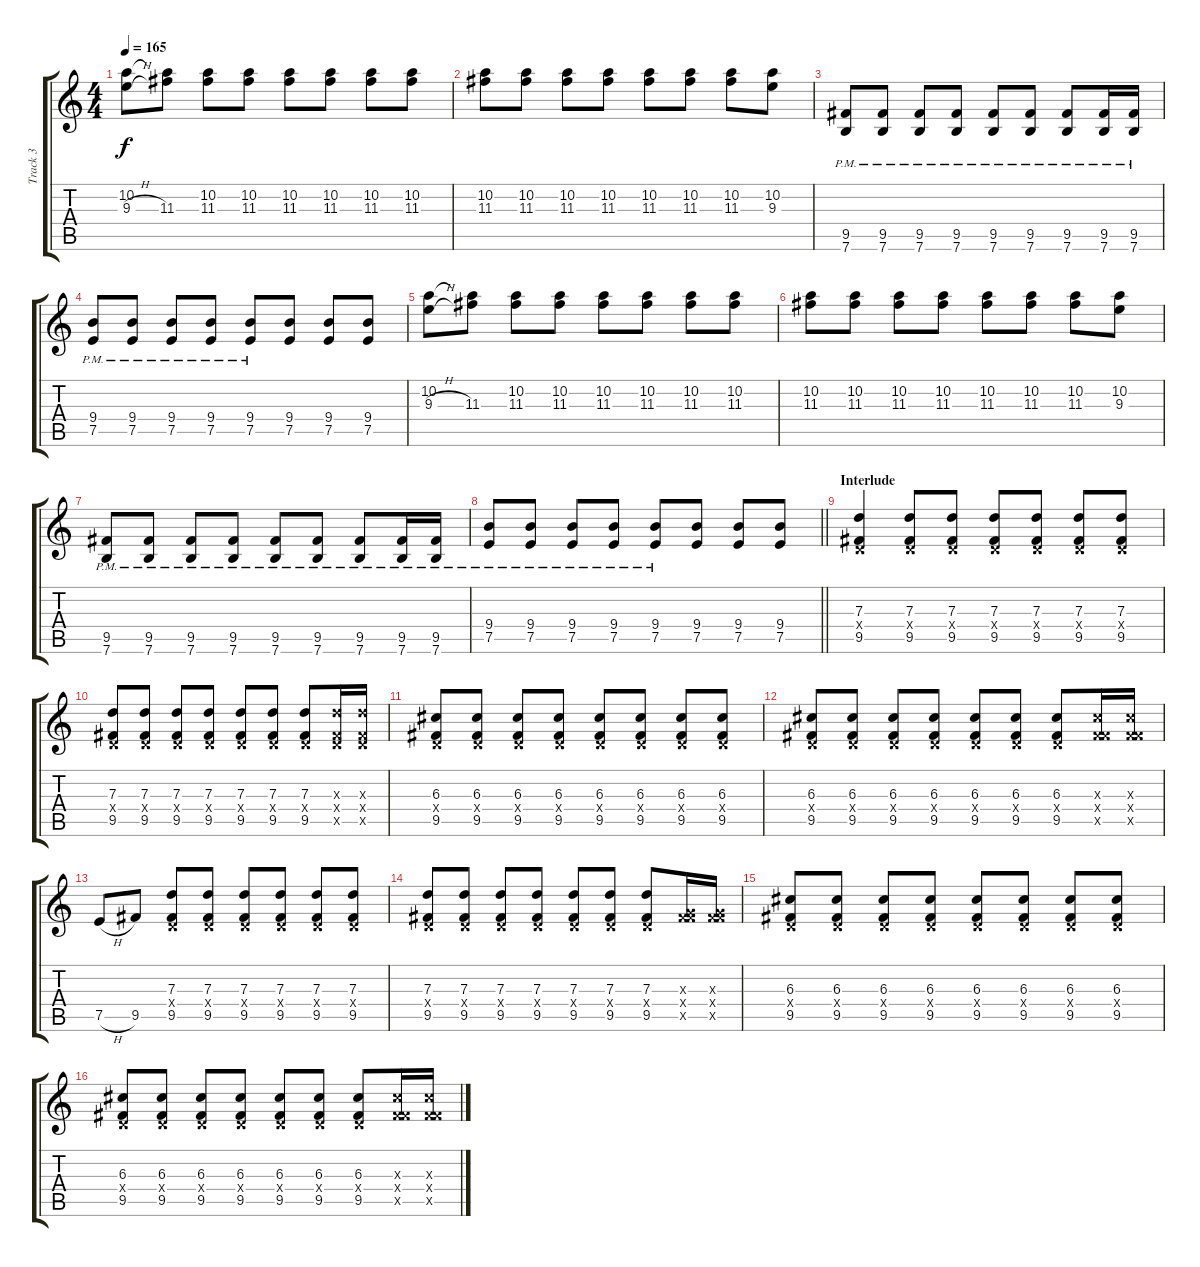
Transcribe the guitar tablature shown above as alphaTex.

\track ("Track 3" "Track 3") {instrument electricguitarclean}
\staff {score tabs}
\tuning (E4 B3 G3 D3 A2 E2) {hide}
\ts (4 4)
\tempo 165
\clef g2
\ks c
(10.2 9.3{h}).8{dy f} (10.2{t} 11.3).8 (10.2 11.3).8 (10.2 11.3).8 (10.2 11.3).8 (10.2 11.3).8 (10.2 11.3).8 (10.2 11.3).8 |
(10.2 11.3).8 (10.2 11.3).8 (10.2 11.3).8 (10.2 11.3).8 (10.2 11.3).8 (10.2 11.3).8 (10.2 11.3).8 (10.2 9.3).8 |
(9.5{pm} 7.6{pm}).8 (9.5{pm} 7.6{pm}).8 (9.5{pm} 7.6{pm}).8 (9.5{pm} 7.6{pm}).8 (9.5{pm} 7.6{pm}).8 (9.5{pm} 7.6{pm}).8 (9.5{pm} 7.6{pm}).8 (9.5{pm} 7.6{pm}).16 (9.5{pm} 7.6{pm}).16 |
(9.4{pm} 7.5{pm}).8 (9.4{pm} 7.5{pm}).8 (9.4{pm} 7.5{pm}).8 (9.4{pm} 7.5{pm}).8 (9.4{pm} 7.5{pm}).8 (9.4 7.5).8 (9.4 7.5).8 (9.4 7.5).8 |
(10.2 9.3{h}).8 (10.2{t} 11.3).8 (10.2 11.3).8 (10.2 11.3).8 (10.2 11.3).8 (10.2 11.3).8 (10.2 11.3).8 (10.2 11.3).8 |
(10.2 11.3).8 (10.2 11.3).8 (10.2 11.3).8 (10.2 11.3).8 (10.2 11.3).8 (10.2 11.3).8 (10.2 11.3).8 (10.2 9.3).8 |
(9.5{pm} 7.6{pm}).8 (9.5{pm} 7.6{pm}).8 (9.5{pm} 7.6{pm}).8 (9.5{pm} 7.6{pm}).8 (9.5{pm} 7.6{pm}).8 (9.5{pm} 7.6{pm}).8 (9.5{pm} 7.6{pm}).8 (9.5{pm} 7.6{pm}).16 (9.5{pm} 7.6{pm}).16 |
\barLineRight lightlight
(9.4{pm} 7.5{pm}).8 (9.4{pm} 7.5{pm}).8 (9.4{pm} 7.5{pm}).8 (9.4{pm} 7.5{pm}).8 (9.4{pm} 7.5{pm}).8 (9.4 7.5).8 (9.4 7.5).8 (9.4 7.5).8 |
\section ("" "Interlude")
(7.3 0.4{x} 9.5).4 (7.3 0.4{x} 9.5).8 (7.3 0.4{x} 9.5).8 (7.3 0.4{x} 9.5).8 (7.3 0.4{x} 9.5).8 (7.3 0.4{x} 9.5).8 (7.3 0.4{x} 9.5).8 |
(7.3 0.4{x} 9.5).8 (7.3 0.4{x} 9.5).8 (7.3 0.4{x} 9.5).8 (7.3 0.4{x} 9.5).8 (7.3 0.4{x} 9.5).8 (7.3 0.4{x} 9.5).8 (7.3 0.4{x} 9.5).8 (7.3{x} 0.4{x} 9.5{x}).16 (7.3{x} 0.4{x} 9.5{x}).16 |
(6.3 0.4{x} 9.5).8 (6.3 0.4{x} 9.5).8 (6.3 0.4{x} 9.5).8 (6.3 0.4{x} 9.5).8 (6.3 0.4{x} 9.5).8 (6.3 0.4{x} 9.5).8 (6.3 0.4{x} 9.5).8 (6.3 0.4{x} 9.5).8 |
(6.3 0.4{x} 9.5).8 (6.3 0.4{x} 9.5).8 (6.3 0.4{x} 9.5).8 (6.3 0.4{x} 9.5).8 (6.3 0.4{x} 9.5).8 (6.3 0.4{x} 9.5).8 (6.3 0.4{x} 9.5).8 (6.3{x} 4.4{x} 9.5{x}).16 (6.3{x} 4.4{x} 9.5{x}).16 |
7.5{h}.8 9.5.8 (7.3 0.4{x} 9.5).8 (7.3 0.4{x} 9.5).8 (7.3 0.4{x} 9.5).8 (7.3 0.4{x} 9.5).8 (7.3 0.4{x} 9.5).8 (7.3 0.4{x} 9.5).8 |
(7.3 0.4{x} 9.5).8 (7.3 0.4{x} 9.5).8 (7.3 0.4{x} 9.5).8 (7.3 0.4{x} 9.5).8 (7.3 0.4{x} 9.5).8 (7.3 0.4{x} 9.5).8 (7.3 0.4{x} 9.5).8 (0.3{x} 4.4{x} 9.5{x}).16 (0.3{x} 4.4{x} 9.5{x}).16 |
(6.3 0.4{x} 9.5).8 (6.3 0.4{x} 9.5).8 (6.3 0.4{x} 9.5).8 (6.3 0.4{x} 9.5).8 (6.3 0.4{x} 9.5).8 (6.3 0.4{x} 9.5).8 (6.3 0.4{x} 9.5).8 (6.3 0.4{x} 9.5).8 |
(6.3 0.4{x} 9.5).8 (6.3 0.4{x} 9.5).8 (6.3 0.4{x} 9.5).8 (6.3 0.4{x} 9.5).8 (6.3 0.4{x} 9.5).8 (6.3 0.4{x} 9.5).8 (6.3 0.4{x} 9.5).8 (6.3{x} 4.4{x} 9.5{x}).16 (6.3{x} 4.4{x} 9.5{x}).16
